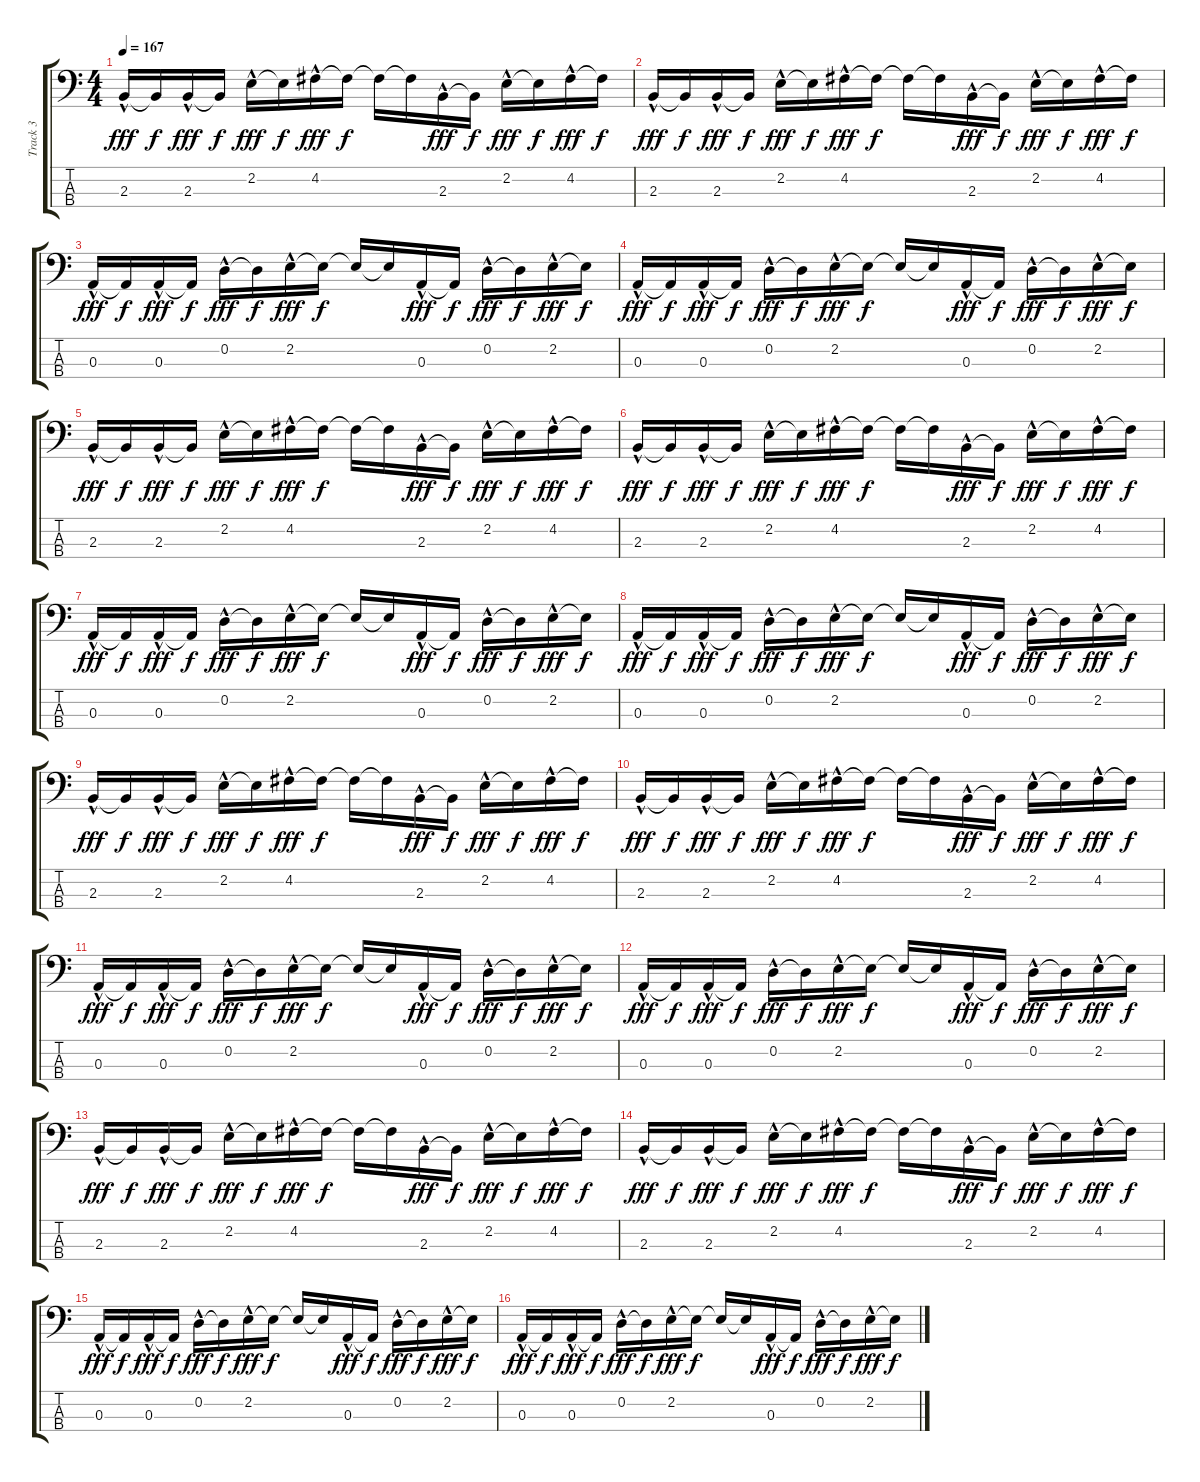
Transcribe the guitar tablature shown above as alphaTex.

\track ("Track 3" "Track 3") {instrument electricbasspick}
\staff {score tabs}
\tuning (G2 D2 A1 E1) {hide}
\ts (4 4)
\tempo 167
\clef f4
\ks c
2.3{hac}.16{dy fff} 2.3{t}.16{dy f} 2.3{hac}.16{dy fff} 2.3{t}.16{dy f} 2.2{hac}.16{dy fff} 2.2{t}.16{dy f} 4.2{hac}.16{dy fff} 4.2{t}.16{dy f} 4.2{t}.16 4.2{t}.16 2.3{hac}.16{dy fff} 2.3{t}.16{dy f} 2.2{hac}.16{dy fff} 2.2{t}.16{dy f} 4.2{hac}.16{dy fff} 4.2{t}.16{dy f} |
2.3{hac}.16{dy fff} 2.3{t}.16{dy f} 2.3{hac}.16{dy fff} 2.3{t}.16{dy f} 2.2{hac}.16{dy fff} 2.2{t}.16{dy f} 4.2{hac}.16{dy fff} 4.2{t}.16{dy f} 4.2{t}.16 4.2{t}.16 2.3{hac}.16{dy fff} 2.3{t}.16{dy f} 2.2{hac}.16{dy fff} 2.2{t}.16{dy f} 4.2{hac}.16{dy fff} 4.2{t}.16{dy f} |
0.3{hac}.16{dy fff} 0.3{t}.16{dy f} 0.3{hac}.16{dy fff} 0.3{t}.16{dy f} 0.2{hac}.16{dy fff} 0.2{t}.16{dy f} 2.2{hac}.16{dy fff} 2.2{t}.16{dy f} 2.2{t}.16 2.2{t}.16 0.3{hac}.16{dy fff} 0.3{t}.16{dy f} 0.2{hac}.16{dy fff} 0.2{t}.16{dy f} 2.2{hac}.16{dy fff} 2.2{t}.16{dy f} |
0.3{hac}.16{dy fff} 0.3{t}.16{dy f} 0.3{hac}.16{dy fff} 0.3{t}.16{dy f} 0.2{hac}.16{dy fff} 0.2{t}.16{dy f} 2.2{hac}.16{dy fff} 2.2{t}.16{dy f} 2.2{t}.16 2.2{t}.16 0.3{hac}.16{dy fff} 0.3{t}.16{dy f} 0.2{hac}.16{dy fff} 0.2{t}.16{dy f} 2.2{hac}.16{dy fff} 2.2{t}.16{dy f} |
2.3{hac}.16{dy fff} 2.3{t}.16{dy f} 2.3{hac}.16{dy fff} 2.3{t}.16{dy f} 2.2{hac}.16{dy fff} 2.2{t}.16{dy f} 4.2{hac}.16{dy fff} 4.2{t}.16{dy f} 4.2{t}.16 4.2{t}.16 2.3{hac}.16{dy fff} 2.3{t}.16{dy f} 2.2{hac}.16{dy fff} 2.2{t}.16{dy f} 4.2{hac}.16{dy fff} 4.2{t}.16{dy f} |
2.3{hac}.16{dy fff} 2.3{t}.16{dy f} 2.3{hac}.16{dy fff} 2.3{t}.16{dy f} 2.2{hac}.16{dy fff} 2.2{t}.16{dy f} 4.2{hac}.16{dy fff} 4.2{t}.16{dy f} 4.2{t}.16 4.2{t}.16 2.3{hac}.16{dy fff} 2.3{t}.16{dy f} 2.2{hac}.16{dy fff} 2.2{t}.16{dy f} 4.2{hac}.16{dy fff} 4.2{t}.16{dy f} |
0.3{hac}.16{dy fff} 0.3{t}.16{dy f} 0.3{hac}.16{dy fff} 0.3{t}.16{dy f} 0.2{hac}.16{dy fff} 0.2{t}.16{dy f} 2.2{hac}.16{dy fff} 2.2{t}.16{dy f} 2.2{t}.16 2.2{t}.16 0.3{hac}.16{dy fff} 0.3{t}.16{dy f} 0.2{hac}.16{dy fff} 0.2{t}.16{dy f} 2.2{hac}.16{dy fff} 2.2{t}.16{dy f} |
0.3{hac}.16{dy fff} 0.3{t}.16{dy f} 0.3{hac}.16{dy fff} 0.3{t}.16{dy f} 0.2{hac}.16{dy fff} 0.2{t}.16{dy f} 2.2{hac}.16{dy fff} 2.2{t}.16{dy f} 2.2{t}.16 2.2{t}.16 0.3{hac}.16{dy fff} 0.3{t}.16{dy f} 0.2{hac}.16{dy fff} 0.2{t}.16{dy f} 2.2{hac}.16{dy fff} 2.2{t}.16{dy f} |
2.3{hac}.16{dy fff} 2.3{t}.16{dy f} 2.3{hac}.16{dy fff} 2.3{t}.16{dy f} 2.2{hac}.16{dy fff} 2.2{t}.16{dy f} 4.2{hac}.16{dy fff} 4.2{t}.16{dy f} 4.2{t}.16 4.2{t}.16 2.3{hac}.16{dy fff} 2.3{t}.16{dy f} 2.2{hac}.16{dy fff} 2.2{t}.16{dy f} 4.2{hac}.16{dy fff} 4.2{t}.16{dy f} |
2.3{hac}.16{dy fff} 2.3{t}.16{dy f} 2.3{hac}.16{dy fff} 2.3{t}.16{dy f} 2.2{hac}.16{dy fff} 2.2{t}.16{dy f} 4.2{hac}.16{dy fff} 4.2{t}.16{dy f} 4.2{t}.16 4.2{t}.16 2.3{hac}.16{dy fff} 2.3{t}.16{dy f} 2.2{hac}.16{dy fff} 2.2{t}.16{dy f} 4.2{hac}.16{dy fff} 4.2{t}.16{dy f} |
0.3{hac}.16{dy fff} 0.3{t}.16{dy f} 0.3{hac}.16{dy fff} 0.3{t}.16{dy f} 0.2{hac}.16{dy fff} 0.2{t}.16{dy f} 2.2{hac}.16{dy fff} 2.2{t}.16{dy f} 2.2{t}.16 2.2{t}.16 0.3{hac}.16{dy fff} 0.3{t}.16{dy f} 0.2{hac}.16{dy fff} 0.2{t}.16{dy f} 2.2{hac}.16{dy fff} 2.2{t}.16{dy f} |
0.3{hac}.16{dy fff} 0.3{t}.16{dy f} 0.3{hac}.16{dy fff} 0.3{t}.16{dy f} 0.2{hac}.16{dy fff} 0.2{t}.16{dy f} 2.2{hac}.16{dy fff} 2.2{t}.16{dy f} 2.2{t}.16 2.2{t}.16 0.3{hac}.16{dy fff} 0.3{t}.16{dy f} 0.2{hac}.16{dy fff} 0.2{t}.16{dy f} 2.2{hac}.16{dy fff} 2.2{t}.16{dy f} |
2.3{hac}.16{dy fff} 2.3{t}.16{dy f} 2.3{hac}.16{dy fff} 2.3{t}.16{dy f} 2.2{hac}.16{dy fff} 2.2{t}.16{dy f} 4.2{hac}.16{dy fff} 4.2{t}.16{dy f} 4.2{t}.16 4.2{t}.16 2.3{hac}.16{dy fff} 2.3{t}.16{dy f} 2.2{hac}.16{dy fff} 2.2{t}.16{dy f} 4.2{hac}.16{dy fff} 4.2{t}.16{dy f} |
2.3{hac}.16{dy fff} 2.3{t}.16{dy f} 2.3{hac}.16{dy fff} 2.3{t}.16{dy f} 2.2{hac}.16{dy fff} 2.2{t}.16{dy f} 4.2{hac}.16{dy fff} 4.2{t}.16{dy f} 4.2{t}.16 4.2{t}.16 2.3{hac}.16{dy fff} 2.3{t}.16{dy f} 2.2{hac}.16{dy fff} 2.2{t}.16{dy f} 4.2{hac}.16{dy fff} 4.2{t}.16{dy f} |
0.3{hac}.16{dy fff} 0.3{t}.16{dy f} 0.3{hac}.16{dy fff} 0.3{t}.16{dy f} 0.2{hac}.16{dy fff} 0.2{t}.16{dy f} 2.2{hac}.16{dy fff} 2.2{t}.16{dy f} 2.2{t}.16 2.2{t}.16 0.3{hac}.16{dy fff} 0.3{t}.16{dy f} 0.2{hac}.16{dy fff} 0.2{t}.16{dy f} 2.2{hac}.16{dy fff} 2.2{t}.16{dy f} |
0.3{hac}.16{dy fff} 0.3{t}.16{dy f} 0.3{hac}.16{dy fff} 0.3{t}.16{dy f} 0.2{hac}.16{dy fff} 0.2{t}.16{dy f} 2.2{hac}.16{dy fff} 2.2{t}.16{dy f} 2.2{t}.16 2.2{t}.16 0.3{hac}.16{dy fff} 0.3{t}.16{dy f} 0.2{hac}.16{dy fff} 0.2{t}.16{dy f} 2.2{hac}.16{dy fff} 2.2{t}.16{dy f}
